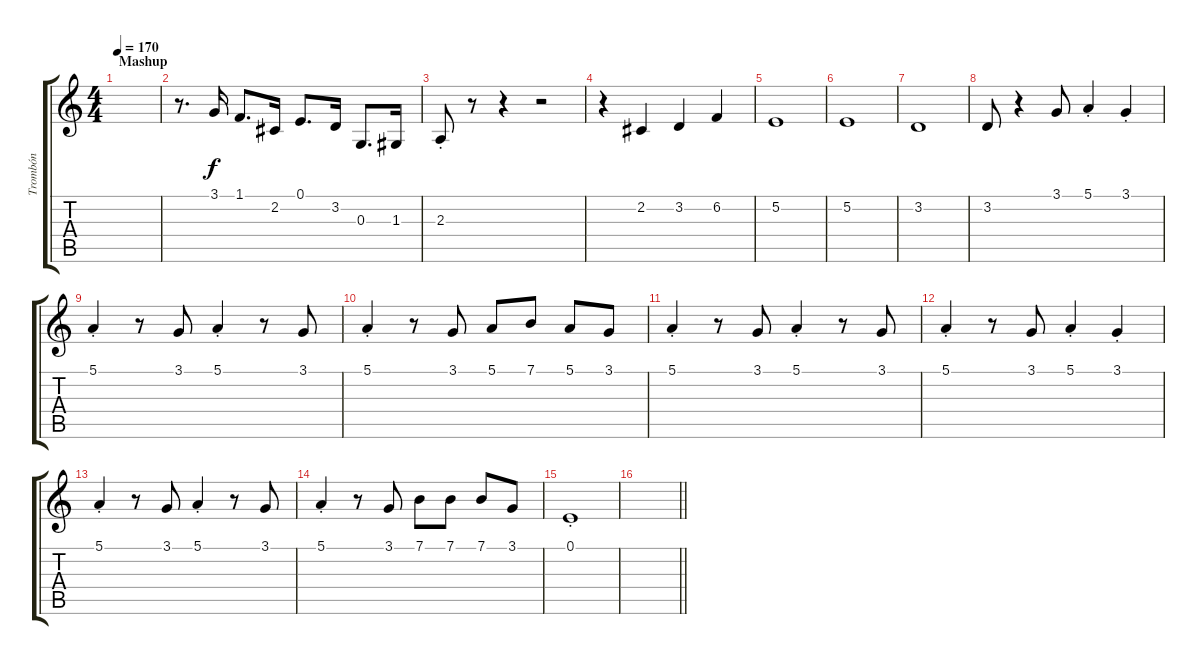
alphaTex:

\track ("Trombón" "Trombón") {instrument trombone}
\staff {score tabs}
\tuning (E4 B3 G3 D3 A2 E2) {hide}
\ts (4 4)
\section ("" "Mashup")
\tempo 170
\clef g2
\ks c
|
r.8{d} 3.1.16 1.1.8{d} 2.2.16 0.1.8{d} 3.2.16 0.3.8{d} 1.3.16 |
2.3{st}.8 r.8 r.4 r.2 |
r.4 2.2.4 3.2.4 6.2.4 |
5.2.1 |
5.2.1 |
3.2.1 |
3.2.8 r.4 3.1.8 5.1{st}.4 3.1{st}.4 |
5.1{st}.4 r.8 3.1.8 5.1{st}.4 r.8 3.1.8 |
5.1{st}.4 r.8 3.1.8 5.1.8 7.1.8 5.1.8 3.1.8 |
5.1{st}.4 r.8 3.1.8 5.1{st}.4 r.8 3.1.8 |
5.1{st}.4 r.8 3.1.8 5.1{st}.4 3.1{st}.4 |
5.1{st}.4 r.8 3.1.8 5.1{st}.4 r.8 3.1.8 |
5.1{st}.4 r.8 3.1.8 7.1.8 7.1.8 7.1.8 3.1.8 |
0.1{st}.1 |
\barLineRight lightlight
